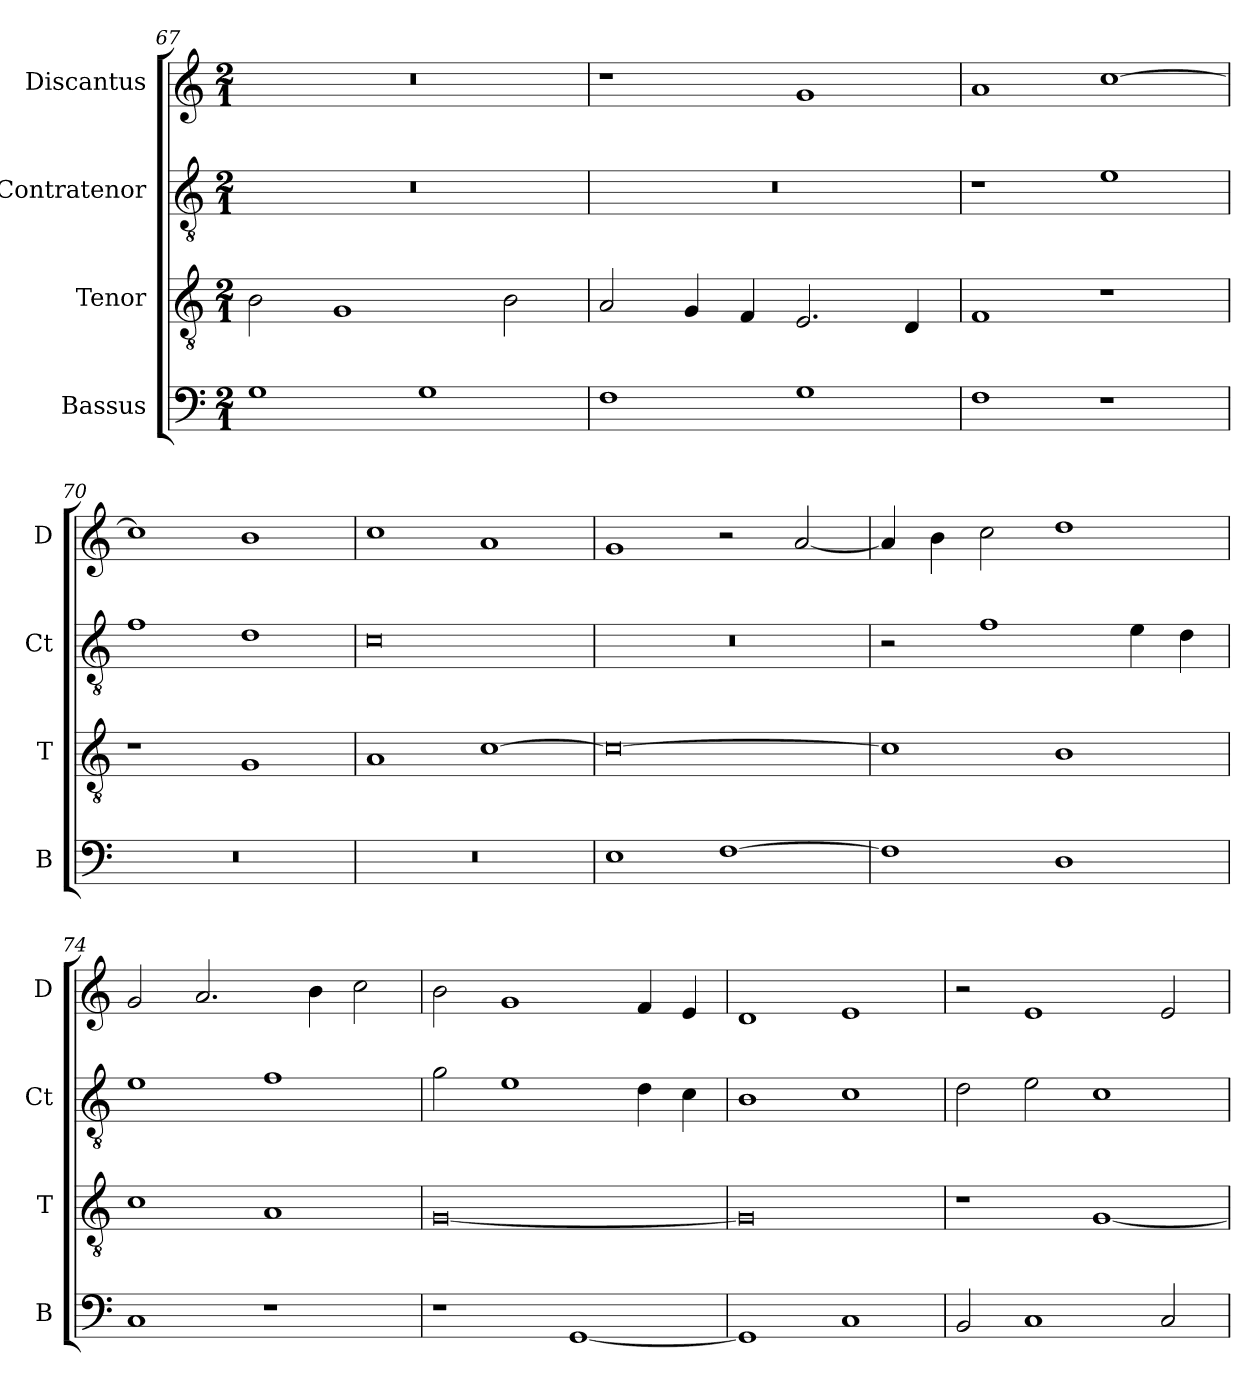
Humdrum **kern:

**kern	**kern	**kern	**kern
*part4	*part3	*part2	*part1
*staff4	*staff3	*staff2	*staff1
*I"Bassus	*I"Tenor	*I"Contratenor	*I"Discantus
*I'B	*I'T	*I'Ct	*I'D
*clefF4	*clefGv2	*clefGv2	*clefG2
*k[]	*k[]	*k[]	*k[]
*M2/1	*M2/1	*M2/1	*M2/1
=67	=67	=67	=67
1G	2B\	0r	0r
.	1G	.	.
1G	.	.	.
.	2B\	.	.
=68	=68	=68	=68
1F	2A/	0r	1r
.	4G/	.	.
.	4F/	.	.
1G	2.E/	.	1g
.	4D/	.	.
=69	=69	=69	=69
1F	1F	1r	1a
1r	1r	1e	[1cc
=70	=70	=70	=70
0r	1r	1f	1cc]
.	1G	1d	1b
=71	=71	=71	=71
0r	1A	0c	1cc
.	[1c	.	1a
=72	=72	=72	=72
1E	0c_	0r	1g
[1F	.	.	2r
.	.	.	[2a/
=73	=73	=73	=73
1F]	1c]	2r	4a/]
.	.	.	4b\
.	.	1f	2cc\
1D	1B	.	1dd
.	.	4e\	.
.	.	4d\	.
=74	=74	=74	=74
1C	1c	1e	2g/
.	.	.	2.a/
1r	1A	1f	.
.	.	.	4b\
.	.	.	2cc\
=75	=75	=75	=75
1r	[0G	2g\	2b\
.	.	1e	1g
[1GG	.	.	.
.	.	4d\	4f/
.	.	4c\	4e/
=76	=76	=76	=76
1GG]	0G]	1B	1d
1C	.	1c	1e
=77	=77	=77	=77
2BB/	1r	2d\	2r
1C	.	2e\	1e
.	[1G	1c	.
2C/	.	.	2e/
=	=	=	=
*-	*-	*-	*-
